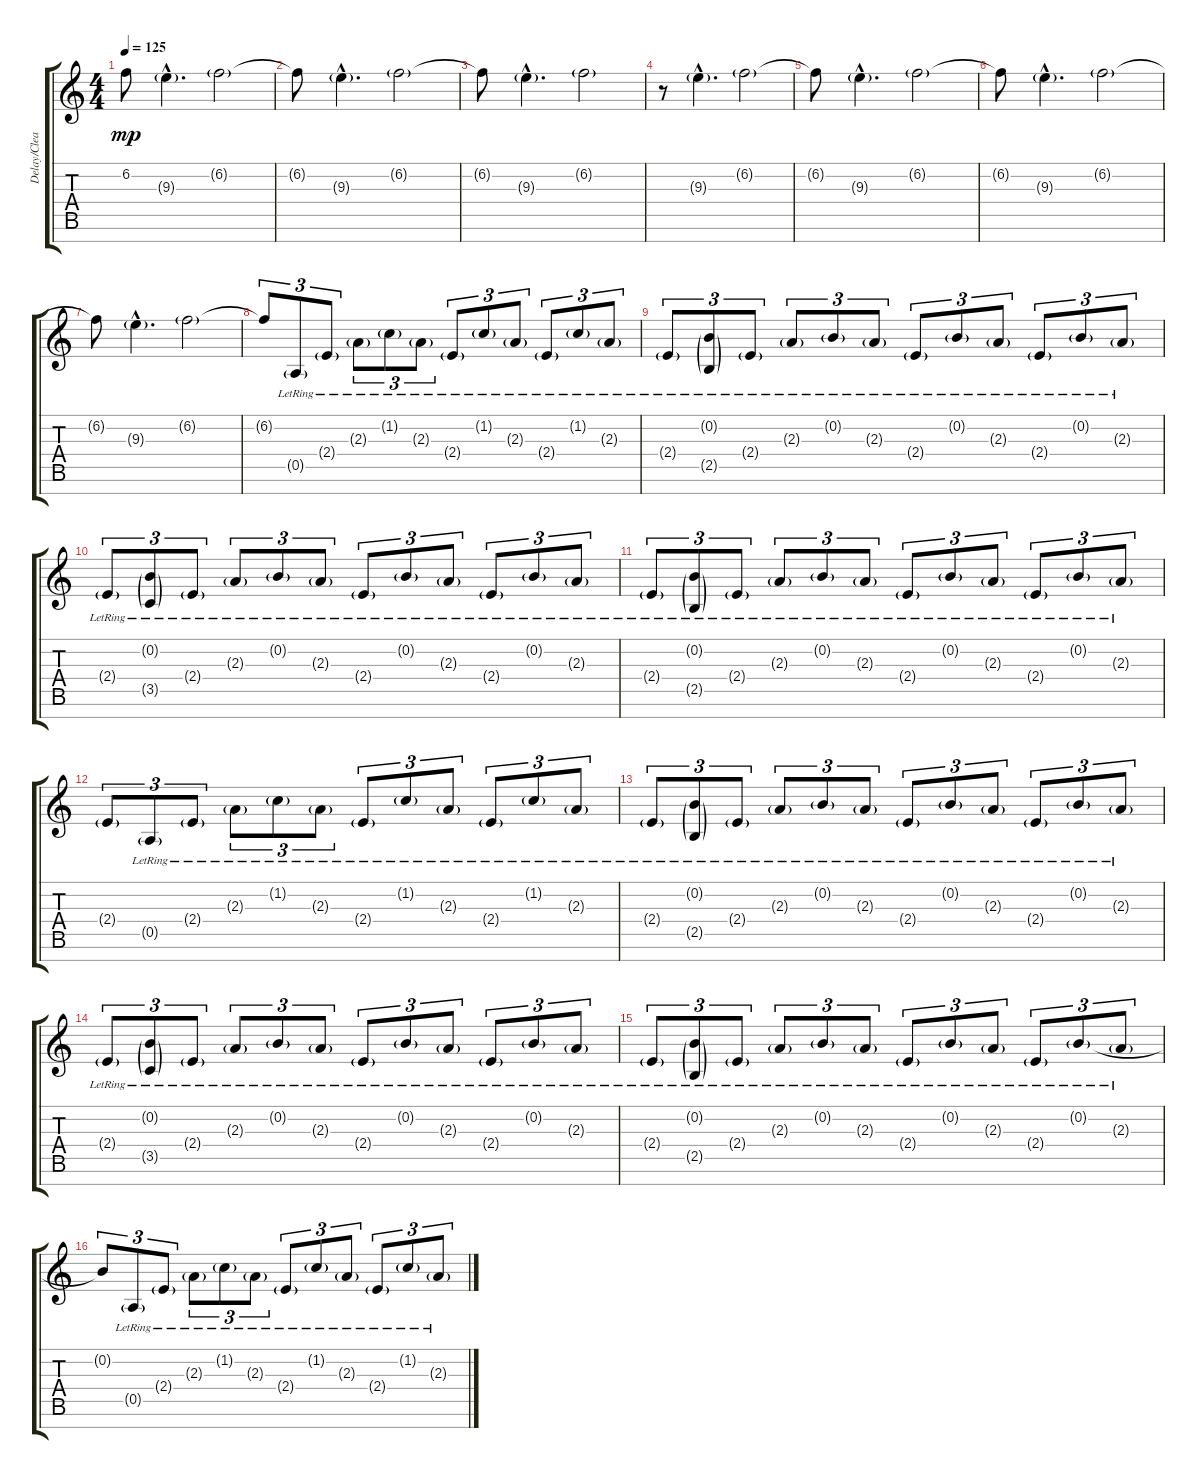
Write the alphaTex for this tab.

\track ("Delay/Clean Guitar" "Delay/Clea") {instrument electricguitarclean}
\staff {score tabs}
\tuning (E4 B3 G3 D3 A2 E2 B1) {hide}
\ts (4 4)
\tempo 125
\clef g2
\ks c
6.2{t}.8{dy mp} 9.3{g hac}.4{d} 6.2{g}.2 |
6.2{t}.8 9.3{g hac}.4{d} 6.2{g}.2 |
6.2{t}.8 9.3{g hac}.4{d} 6.2{g}.2 |
r.8 9.3{g hac}.4{d} 6.2{g}.2 |
6.2{t}.8 9.3{g hac}.4{d} 6.2{g}.2 |
6.2{t}.8 9.3{g hac}.4{d} 6.2{g}.2 |
6.2{t}.8 9.3{g hac}.4{d} 6.2{g}.2 |
6.2{t}.8{tu (3 2)} 0.5{g lr}.8{tu (3 2)} 2.4{g lr}.8{tu (3 2)} 2.3{g lr}.8{tu (3 2)} 1.2{g lr}.8{tu (3 2)} 2.3{g lr}.8{tu (3 2)} 2.4{g lr}.8{tu (3 2)} 1.2{g lr}.8{tu (3 2)} 2.3{g lr}.8{tu (3 2)} 2.4{g lr}.8{tu (3 2)} 1.2{g lr}.8{tu (3 2)} 2.3{g lr}.8{tu (3 2)} |
2.4{g lr}.8{tu (3 2)} (0.2{g lr} 2.5{g lr}).8{tu (3 2)} 2.4{g lr}.8{tu (3 2)} 2.3{g lr}.8{tu (3 2)} 0.2{g lr}.8{tu (3 2)} 2.3{g lr}.8{tu (3 2)} 2.4{g lr}.8{tu (3 2)} 0.2{g lr}.8{tu (3 2)} 2.3{g lr}.8{tu (3 2)} 2.4{g lr}.8{tu (3 2)} 0.2{g lr}.8{tu (3 2)} 2.3{g lr}.8{tu (3 2)} |
2.4{g lr}.8{tu (3 2)} (0.2{g lr} 3.5{g lr}).8{tu (3 2)} 2.4{g lr}.8{tu (3 2)} 2.3{g lr}.8{tu (3 2)} 0.2{g lr}.8{tu (3 2)} 2.3{g lr}.8{tu (3 2)} 2.4{g lr}.8{tu (3 2)} 0.2{g lr}.8{tu (3 2)} 2.3{g lr}.8{tu (3 2)} 2.4{g lr}.8{tu (3 2)} 0.2{g lr}.8{tu (3 2)} 2.3{g lr}.8{tu (3 2)} |
2.4{g lr}.8{tu (3 2)} (0.2{g lr} 2.5{g lr}).8{tu (3 2)} 2.4{g lr}.8{tu (3 2)} 2.3{g lr}.8{tu (3 2)} 0.2{g lr}.8{tu (3 2)} 2.3{g lr}.8{tu (3 2)} 2.4{g lr}.8{tu (3 2)} 0.2{g lr}.8{tu (3 2)} 2.3{g lr}.8{tu (3 2)} 2.4{g lr}.8{tu (3 2)} 0.2{g lr}.8{tu (3 2)} 2.3{g lr}.8{tu (3 2)} |
2.4{g}.8{tu (3 2)} 0.5{g lr}.8{tu (3 2)} 2.4{g lr}.8{tu (3 2)} 2.3{g lr}.8{tu (3 2)} 1.2{g lr}.8{tu (3 2)} 2.3{g lr}.8{tu (3 2)} 2.4{g lr}.8{tu (3 2)} 1.2{g lr}.8{tu (3 2)} 2.3{g lr}.8{tu (3 2)} 2.4{g lr}.8{tu (3 2)} 1.2{g lr}.8{tu (3 2)} 2.3{g lr}.8{tu (3 2)} |
2.4{g lr}.8{tu (3 2)} (0.2{g lr} 2.5{g lr}).8{tu (3 2)} 2.4{g lr}.8{tu (3 2)} 2.3{g lr}.8{tu (3 2)} 0.2{g lr}.8{tu (3 2)} 2.3{g lr}.8{tu (3 2)} 2.4{g lr}.8{tu (3 2)} 0.2{g lr}.8{tu (3 2)} 2.3{g lr}.8{tu (3 2)} 2.4{g lr}.8{tu (3 2)} 0.2{g lr}.8{tu (3 2)} 2.3{g lr}.8{tu (3 2)} |
2.4{g lr}.8{tu (3 2)} (0.2{g lr} 3.5{g lr}).8{tu (3 2)} 2.4{g lr}.8{tu (3 2)} 2.3{g lr}.8{tu (3 2)} 0.2{g lr}.8{tu (3 2)} 2.3{g lr}.8{tu (3 2)} 2.4{g lr}.8{tu (3 2)} 0.2{g lr}.8{tu (3 2)} 2.3{g lr}.8{tu (3 2)} 2.4{g lr}.8{tu (3 2)} 0.2{g lr}.8{tu (3 2)} 2.3{g lr}.8{tu (3 2)} |
2.4{g lr}.8{tu (3 2)} (0.2{g lr} 2.5{g lr}).8{tu (3 2)} 2.4{g lr}.8{tu (3 2)} 2.3{g lr}.8{tu (3 2)} 0.2{g lr}.8{tu (3 2)} 2.3{g lr}.8{tu (3 2)} 2.4{g lr}.8{tu (3 2)} 0.2{g lr}.8{tu (3 2)} 2.3{g lr}.8{tu (3 2)} 2.4{g lr}.8{tu (3 2)} 0.2{g lr}.8{tu (3 2)} 2.3{g lr}.8{tu (3 2)} |
0.2{t}.8{tu (3 2)} 0.5{g lr}.8{tu (3 2)} 2.4{g lr}.8{tu (3 2)} 2.3{g lr}.8{tu (3 2)} 1.2{g lr}.8{tu (3 2)} 2.3{g lr}.8{tu (3 2)} 2.4{g lr}.8{tu (3 2)} 1.2{g lr}.8{tu (3 2)} 2.3{g lr}.8{tu (3 2)} 2.4{g lr}.8{tu (3 2)} 1.2{g lr}.8{tu (3 2)} 2.3{g lr}.8{tu (3 2)}
